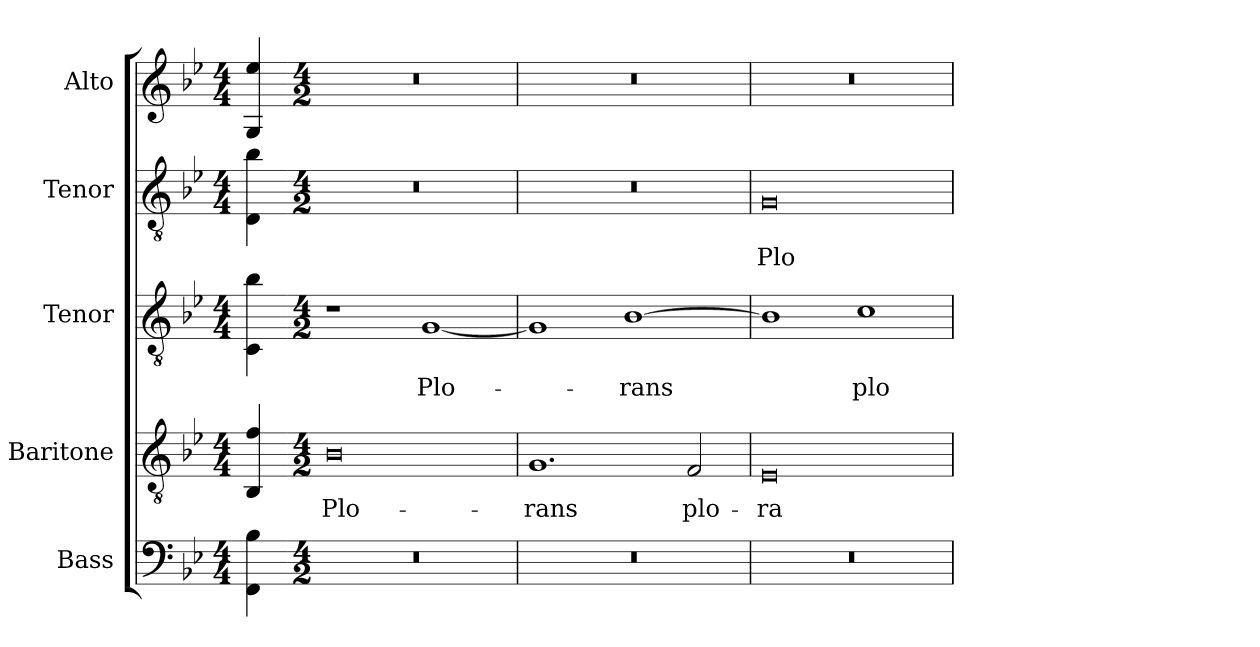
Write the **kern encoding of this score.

**kern	**kern	**text	**kern	**text	**kern	**text	**kern
*part5	*part4	*part4	*part3	*part3	*part2	*part2	*part1
*staff5	*staff4	*staff4	*staff3	*staff3	*staff2	*staff2	*staff1
*I"Bass	*I"Baritone	*	*I"Tenor	*	*I"Tenor	*	*I"Alto
*I'B.	*	*	*I'T.	*	*I'T.	*	*I'A.
!!LO:PB:g=z
*clefF4	*clefGv2	*	*clefGv2	*	*clefGv2	*	*clefG2
*	*ITrd7c12	*	*ITrd7c12	*	*ITrd7c12	*	*
*k[b-e-]	*k[b-e-]	*	*k[b-e-]	*	*k[b-e-]	*	*k[b-e-]
*B-:	*B-:	*	*B-:	*	*B-:	*	*B-:
*M4/4	*M4/4	*	*M4/4	*	*M4/4	*	*M4/4
=	=	=	=	=	=	=	=
4FFi\ 4B-i	4BBB-i/ 4Fi	.	4CCi\ 4B-i	.	4DDi\ 4B-i	.	4Gi/ 4ee-i
=1-	=1-	=1-	=1-	=1-	=1-	=1-	=1-
*M4/2	*M4/2	*	*M4/2	*	*M4/2	*	*M4/2
!LO:N:vis=1	!	!	!	!	!	!	!
!	!	!LO:LY:b:color=#000000	!	!	!LO:N:vis=1	!	!LO:N:vis=1
0r	0BB-i	Plo-	1r	.	0r	.	0r
!	!	!	!	!LO:LY:b:color=#000000	!	!	!
.	.	.	[1GGi	Plo-	.	.	.
=2	=2	=2	=2	=2	=2	=2	=2
!LO:N:vis=1	!	!	!	!	!	!	!
!	!	!LO:LY:b:color=#000000	!	!	!LO:N:vis=1	!	!LO:N:vis=1
0r	1.GGi	-rans	1GGi]	.	0r	.	0r
!	!	!	!	!LO:LY:b:color=#000000	!	!	!
.	.	.	[1BB-i	-rans	.	.	.
!	!	!LO:LY:b:color=#000000	!	!	!	!	!
.	2FFi/	plo-	.	.	.	.	.
=3	=3	=3	=3	=3	=3	=3	=3
!LO:N:vis=1	!	!	!	!	!	!	!
!	!	!LO:LY:b:color=#000000	!	!	!	!	!
!	!	!	!	!	!	!LO:LY:b:color=#000000	!LO:N:vis=1
0r	0EE-i	-ra-	1BB-i]	.	0GGi	Plo-	0r
!	!	!	!	!LO:LY:b:color=#000000	!	!	!
.	.	.	1Ci	plo-	.	.	.
=	=	=	=	=	=	=	=
*-	*-	*-	*-	*-	*-	*-	*-
